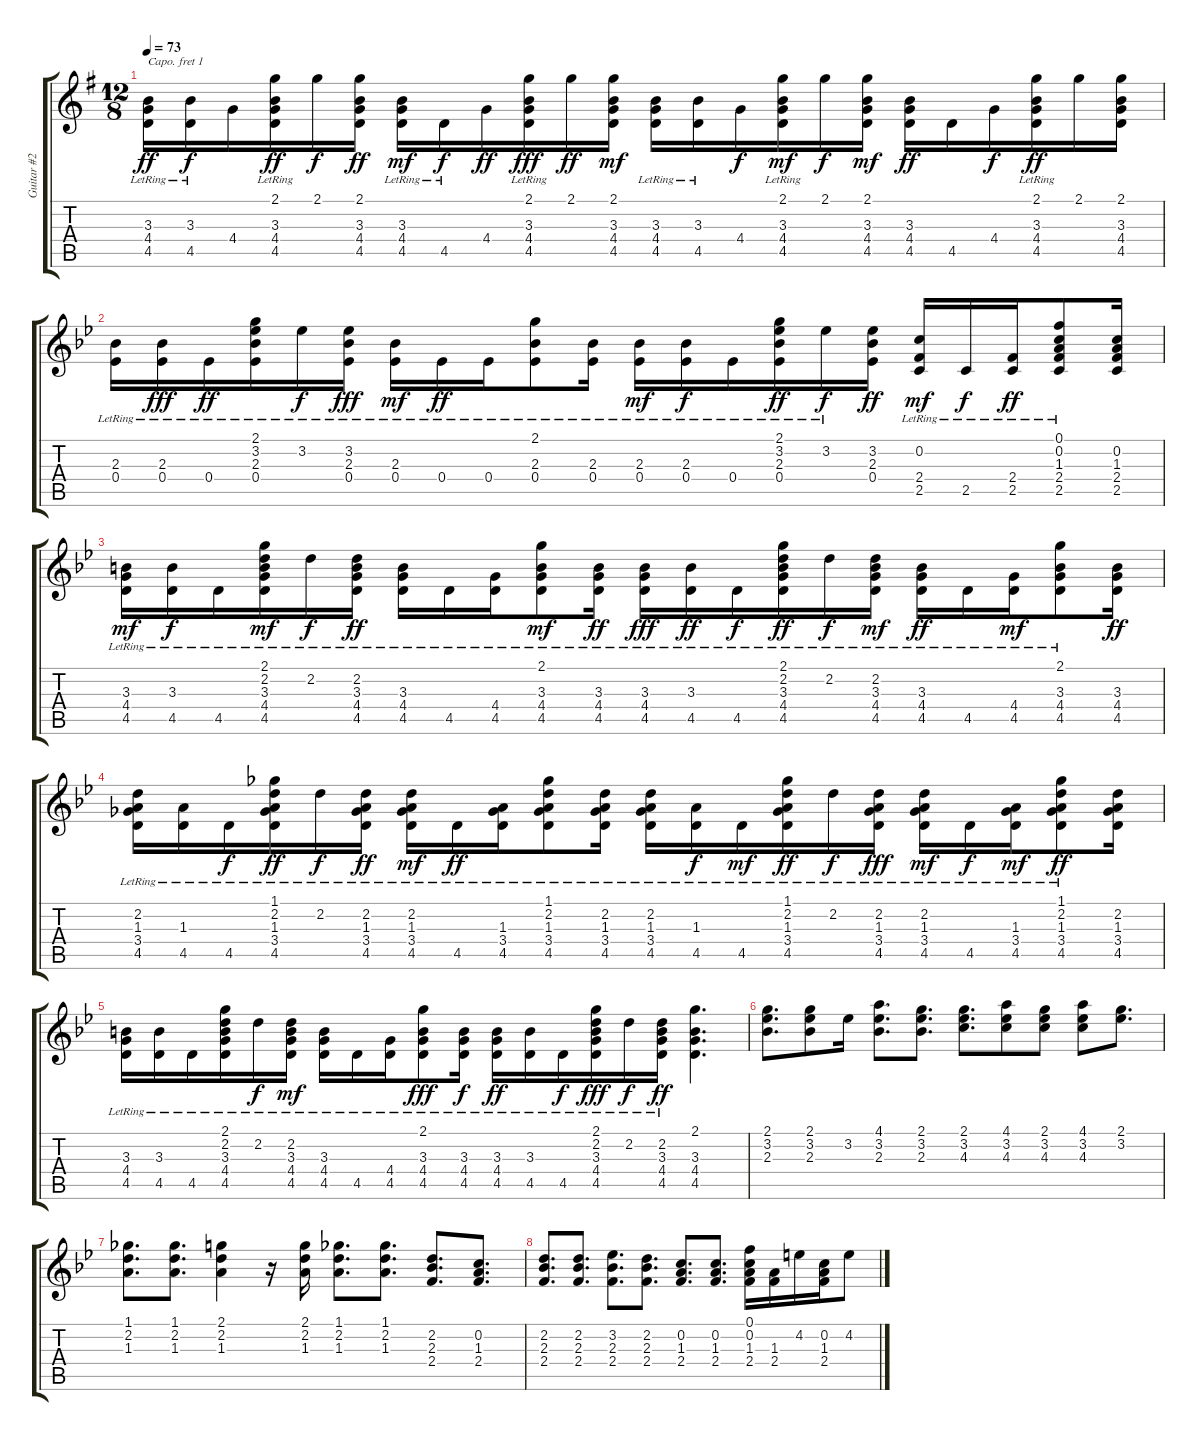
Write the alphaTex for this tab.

\track ("Guitar #2" "Guitar #2") {instrument acousticguitarnylon}
\staff {score tabs}
\capo 1
\tuning (E4 B3 G3 D3 A2 E2) {hide}
\ts (12 8)
\tempo 73
\clef g2
\ks g
(3.3{lr} 4.4{lr} 4.5{lr}).16{dy ff} (3.3{lr} 4.5{lr}).16{dy f} 4.4.16 (2.1{lr} 3.3{lr} 4.4{lr} 4.5{lr}).16{dy ff} 2.1.16{dy f} (2.1 3.3 4.4 4.5).16{dy ff} (3.3{lr} 4.4{lr} 4.5{lr}).16{dy mf} 4.5{lr}.16{dy f} 4.4.16{dy ff} (2.1{lr} 3.3{lr} 4.4{lr} 4.5{lr}).16{dy fff} 2.1.16{dy ff} (2.1 3.3 4.4 4.5).16{dy mf} (3.3{lr} 4.4{lr} 4.5{lr}).16 (3.3{lr} 4.5{lr}).16 4.4.16{dy f} (2.1{lr} 3.3{lr} 4.4{lr} 4.5{lr}).16{dy mf} 2.1.16{dy f} (2.1 3.3 4.4 4.5).16{dy mf} (3.3 4.4 4.5).16{dy ff} 4.5.16 4.4.16{dy f} (2.1{lr} 3.3{lr} 4.4{lr} 4.5{lr}).16{dy ff} 2.1.16 (2.1 3.3 4.4 4.5).16 |
\ks bb
(2.3{lr} 0.4{lr}).16 (2.3{lr} 0.4{lr}).16{dy fff} 0.4{lr}.16{dy ff} (2.1{lr} 3.2{lr} 2.3{lr} 0.4{lr}).16 3.2{lr}.16{dy f} (3.2{lr} 2.3{lr} 0.4{lr}).16{dy fff} (2.3{lr} 0.4{lr}).16{dy mf} 0.4{lr}.16{dy ff} 0.4{lr}.16 (2.1{lr} 2.3{lr} 0.4{lr}).8 (2.3{lr} 0.4{lr}).16 (2.3{lr} 0.4{lr}).16{dy mf} (2.3{lr} 0.4{lr}).16{dy f} 0.4{lr}.16 (2.1{lr} 3.2{lr} 2.3{lr} 0.4{lr}).16{dy ff} 3.2{lr}.16{dy f} (3.2 2.3 0.4).16{dy ff} (0.2{lr} 2.4{lr} 2.5{lr}).16{dy mf} 2.5{lr}.16{dy f} (2.4{lr} 2.5{lr}).16{dy ff} (0.1{lr} 0.2{lr} 1.3{lr} 2.4{lr} 2.5{lr}).8 (0.2 1.3 2.4 2.5).16 |
(3.3{lr} 4.4{lr} 4.5{lr}).16{dy mf} (3.3{lr} 4.5{lr}).16{dy f} 4.5{lr}.16 (2.1{lr} 2.2{lr} 3.3{lr} 4.4{lr} 4.5{lr}).16{dy mf} 2.2{lr}.16{dy f} (2.2{lr} 3.3{lr} 4.4{lr} 4.5{lr}).16{dy ff} (3.3{lr} 4.4{lr} 4.5{lr}).16 4.5{lr}.16 (4.4{lr} 4.5{lr}).16 (2.1{lr} 3.3{lr} 4.4{lr} 4.5{lr}).8{dy mf} (3.3{lr} 4.4{lr} 4.5{lr}).16{dy ff} (3.3{lr} 4.4{lr} 4.5{lr}).16{dy fff} (3.3{lr} 4.5{lr}).16{dy ff} 4.5{lr}.16{dy f} (2.1{lr} 2.2{lr} 3.3{lr} 4.4{lr} 4.5{lr}).16{dy ff} 2.2{lr}.16{dy f} (2.2{lr} 3.3{lr} 4.4{lr} 4.5{lr}).16{dy mf} (3.3{lr} 4.4{lr} 4.5{lr}).16{dy ff} 4.5{lr}.16 (4.4{lr} 4.5{lr}).16{dy mf} (2.1{lr} 3.3{lr} 4.4{lr} 4.5{lr}).8 (3.3 4.4 4.5).16{dy ff} |
(2.2{lr} 1.3{lr} 3.4{lr} 4.5{lr}).16 (1.3{lr} 4.5{lr}).16 4.5{lr}.16{dy f} (1.1{lr} 2.2{lr} 1.3{lr} 3.4{lr} 4.5{lr}).16{dy ff} 2.2{lr}.16{dy f} (2.2{lr} 1.3{lr} 3.4{lr} 4.5{lr}).16{dy ff} (2.2{lr} 1.3{lr} 3.4{lr} 4.5{lr}).16{dy mf} 4.5{lr}.16{dy ff} (1.3{lr} 3.4{lr} 4.5{lr}).16 (1.1{lr} 2.2{lr} 1.3{lr} 3.4{lr} 4.5{lr}).8 (2.2{lr} 1.3{lr} 3.4{lr} 4.5{lr}).16 (2.2{lr} 1.3{lr} 3.4{lr} 4.5{lr}).16 (1.3{lr} 4.5{lr}).16{dy f} 4.5{lr}.16{dy mf} (1.1{lr} 2.2{lr} 1.3{lr} 3.4{lr} 4.5{lr}).16{dy ff} 2.2{lr}.16{dy f} (2.2{lr} 1.3{lr} 3.4{lr} 4.5{lr}).16{dy fff} (2.2{lr} 1.3{lr} 3.4{lr} 4.5{lr}).16{dy mf} 4.5{lr}.16{dy f} (1.3{lr} 3.4{lr} 4.5{lr}).16{dy mf} (1.1{lr} 2.2{lr} 1.3{lr} 3.4{lr} 4.5{lr}).8{dy ff} (2.2 1.3 3.4 4.5).16 |
(3.3{lr} 4.4{lr} 4.5{lr}).16 (3.3{lr} 4.5{lr}).16 4.5{lr}.16 (2.1{lr} 2.2{lr} 3.3{lr} 4.4{lr} 4.5{lr}).16 2.2{lr}.16{dy f} (2.2{lr} 3.3{lr} 4.4{lr} 4.5{lr}).16{dy mf} (3.3{lr} 4.4{lr} 4.5{lr}).16 4.5{lr}.16 (4.4{lr} 4.5{lr}).16 (2.1{lr} 3.3{lr} 4.4{lr} 4.5{lr}).8{dy fff} (3.3{lr} 4.4{lr} 4.5{lr}).16{dy f} (3.3{lr} 4.4{lr} 4.5{lr}).16{dy ff} (3.3{lr} 4.5{lr}).16 4.5{lr}.16{dy f} (2.1{lr} 2.2{lr} 3.3{lr} 4.4{lr} 4.5{lr}).16{dy fff} 2.2{lr}.16{dy f} (2.2{lr} 3.3{lr} 4.4{lr} 4.5{lr}).16{dy ff} (2.1 3.3 4.4 4.5).4{d} |
(2.1 3.2 2.3).8{d} (2.1 3.2 2.3).8 3.2.16 (4.1 3.2 2.3).8{d} (2.1 3.2 2.3).8{d} (2.1 3.2 4.3).8{d} (4.1 3.2 4.3).8 (2.1 3.2 4.3).8 (4.1 3.2 4.3).8 (2.1 3.2).8{d} |
(1.1 2.2 1.3).8{d} (1.1 2.2 1.3).8{d} (2.1 2.2 1.3).4 r.16 (2.1 2.2 1.3).16 (1.1 2.2 1.3).8{d} (1.1 2.2 1.3).8{d} (2.2 2.3 2.4).8{d} (0.2 1.3 2.4).8{d} |
(2.2 2.3 2.4).8{d} (2.2 2.3 2.4).8{d} (3.2 2.3 2.4).8{d} (2.2 2.3 2.4).8{d} (0.2 1.3 2.4).8{d} (0.2 1.3 2.4).8{d} (0.1 0.2 1.3 2.4).16 (1.3 2.4).16 4.2.16 (0.2 1.3 2.4).16 4.2.8
